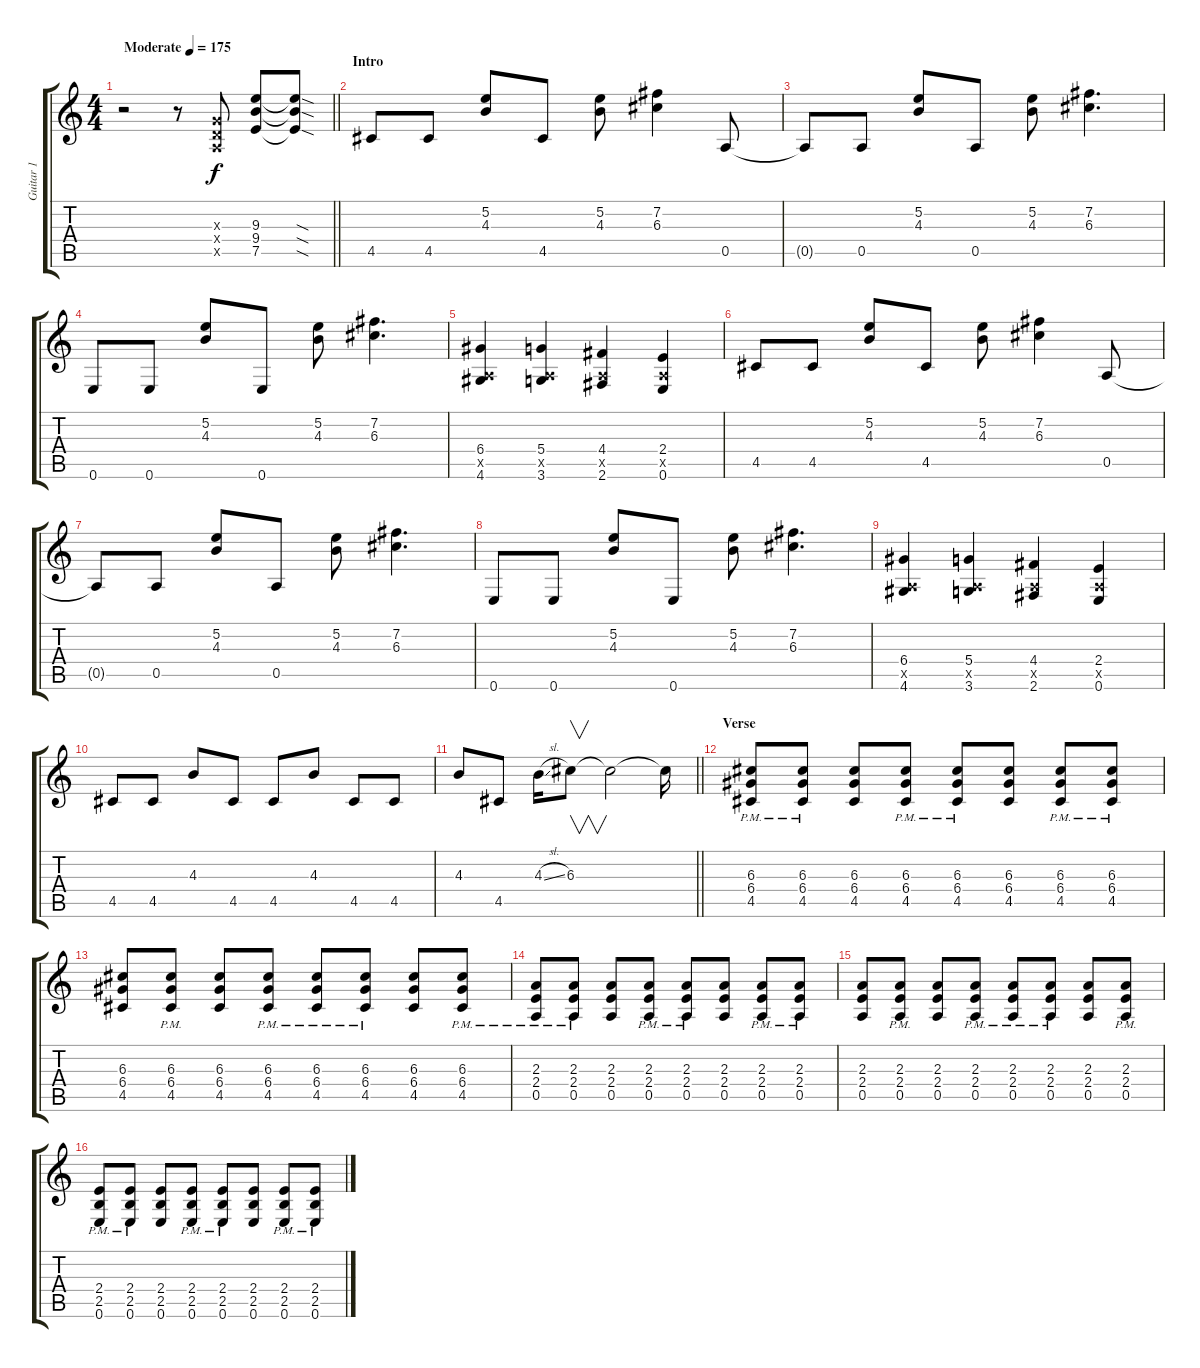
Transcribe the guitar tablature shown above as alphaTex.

\track ("Guitar 1" "Guitar 1") {instrument distortionguitar}
\staff {score tabs}
\tuning (E4 B3 G3 D3 A2 E2) {hide}
\ts (4 4)
\tempo (175 "Moderate")
\clef g2
\barLineRight lightlight
\ks c
r.2{dy f instrument distortionguitar} r.8 (0.3{x} 0.4{x} 0.5{x}).8 (9.3 9.4 7.5).8 (9.3{sod t} 9.4{sod t} 7.5{sod t}).8 |
\section ("" "Intro")
4.5.8 4.5.8 (5.2 4.3).8 4.5.8 (5.2 4.3).8 (7.2 6.3).4 0.5.8 |
0.5{t}.8 0.5.8 (5.2 4.3).8 0.5.8 (5.2 4.3).8 (7.2 6.3).4{d} |
0.6.8 0.6.8 (5.2 4.3).8 0.6.8 (5.2 4.3).8 (7.2 6.3).4{d} |
(6.4 0.5{x} 4.6).4 (5.4 0.5{x} 3.6).4 (4.4 0.5{x} 2.6).4 (2.4 0.5{x} 0.6).4 |
4.5.8 4.5.8 (5.2 4.3).8 4.5.8 (5.2 4.3).8 (7.2 6.3).4 0.5.8 |
0.5{t}.8 0.5.8 (5.2 4.3).8 0.5.8 (5.2 4.3).8 (7.2 6.3).4{d} |
0.6.8 0.6.8 (5.2 4.3).8 0.6.8 (5.2 4.3).8 (7.2 6.3).4{d} |
(6.4 0.5{x} 4.6).4 (5.4 0.5{x} 3.6).4 (4.4 0.5{x} 2.6).4 (2.4 0.5{x} 0.6).4 |
4.5.8 4.5.8 4.3.8 4.5.8 4.5.8 4.3.8 4.5.8 4.5.8 |
\barLineRight lightlight
4.3.8 4.5.8 4.3{sl}.16 6.3.8{v} 6.3{t}.2 6.3{t}.16 |
\section ("" "Verse")
(6.3{pm} 6.4{pm} 4.5{pm}).8 (6.3{pm} 6.4{pm} 4.5{pm}).8 (6.3 6.4 4.5).8 (6.3{pm} 6.4{pm} 4.5{pm}).8 (6.3{pm} 6.4{pm} 4.5{pm}).8 (6.3 6.4 4.5).8 (6.3{pm} 6.4{pm} 4.5{pm}).8 (6.3{pm} 6.4{pm} 4.5{pm}).8 |
(6.3 6.4 4.5).8 (6.3{pm} 6.4{pm} 4.5{pm}).8 (6.3 6.4 4.5).8 (6.3{pm} 6.4{pm} 4.5{pm}).8 (6.3{pm} 6.4{pm} 4.5{pm}).8 (6.3{pm} 6.4{pm} 4.5{pm}).8 (6.3 6.4 4.5).8 (6.3{pm} 6.4{pm} 4.5{pm}).8 |
(2.3{pm} 2.4{pm} 0.5{pm}).8 (2.3{pm} 2.4{pm} 0.5{pm}).8 (2.3 2.4 0.5).8 (2.3{pm} 2.4{pm} 0.5{pm}).8 (2.3{pm} 2.4{pm} 0.5{pm}).8 (2.3 2.4 0.5).8 (2.3{pm} 2.4{pm} 0.5{pm}).8 (2.3{pm} 2.4{pm} 0.5{pm}).8 |
(2.3 2.4 0.5).8 (2.3{pm} 2.4{pm} 0.5{pm}).8 (2.3 2.4 0.5).8 (2.3{pm} 2.4{pm} 0.5{pm}).8 (2.3{pm} 2.4{pm} 0.5{pm}).8 (2.3{pm} 2.4{pm} 0.5{pm}).8 (2.3 2.4 0.5).8 (2.3{pm} 2.4{pm} 0.5{pm}).8 |
(2.4{pm} 2.5{pm} 0.6).8 (2.4{pm} 2.5{pm} 0.6).8 (2.4 2.5 0.6).8 (2.4{pm} 2.5{pm} 0.6).8 (2.4{pm} 2.5{pm} 0.6).8 (2.4 2.5 0.6).8 (2.4{pm} 2.5{pm} 0.6).8 (2.4{pm} 2.5{pm} 0.6).8
